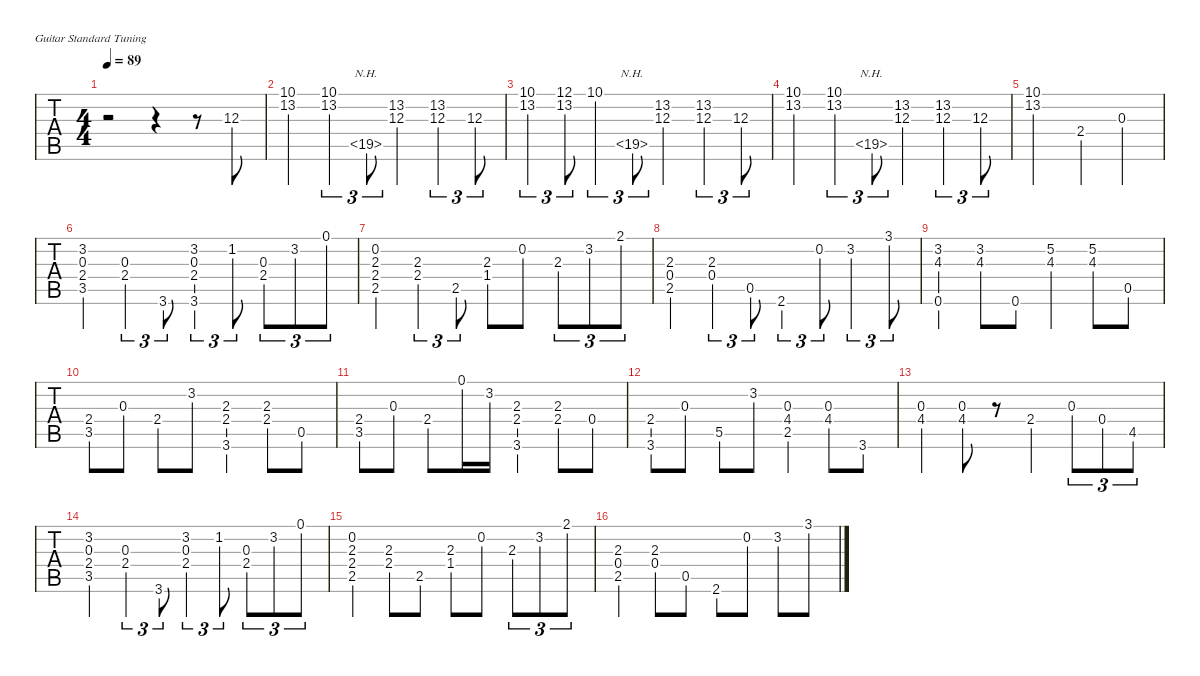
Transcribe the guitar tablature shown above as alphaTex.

\defaultSystemsLayout 4
\hideDynamics
\bracketExtendMode nobrackets
\singleTrackTrackNamePolicy hidden
\multiTrackTrackNamePolicy hidden
\firstSystemTrackNameOrientation horizontal
\otherSystemsTrackNameOrientation horizontal
\extendBarLines
\chordDiagramsInScore
\track ("Classical Guitar" "Classical Guitar") {instrument brightacousticpiano}
\staff {tabs}
\tuning (E4 B3 G3 D3 A2 E2)
\ts (4 4)
\tempo 89
\clef g2
\ks c
r.2{dy mf instrument brightacousticpiano} r.4 r.8 12.3.8 |
(10.1 13.2).4 (10.1 13.2).4{tu (3 2)} 19.5{nh}.8{tu (3 2)} (13.2 12.3).4 (13.2 12.3).4{tu (3 2)} 12.3.8{tu (3 2)} |
(10.1 13.2).4{tu (3 2)} (12.1 13.2).8{tu (3 2)} 10.1.4{tu (3 2)} 19.5{nh}.8{tu (3 2)} (13.2 12.3).4 (13.2 12.3).4{tu (3 2)} 12.3.8{tu (3 2)} |
(10.1 13.2).4 (10.1 13.2).4{tu (3 2)} 19.5{nh}.8{tu (3 2)} (13.2 12.3).4 (13.2 12.3).4{tu (3 2)} 12.3.8{tu (3 2)} |
(10.1 13.2).2 2.4.4 0.3.4 |
(3.2 0.3 2.4 3.5).4 (0.3 2.4).4{tu (3 2)} 3.6.8{tu (3 2)} (3.2 0.3 2.4 3.6).4{tu (3 2)} 1.2.8{tu (3 2)} (0.3 2.4).8{tu (3 2)} 3.2.8{tu (3 2)} 0.1.8{tu (3 2)} |
(0.2 2.3 2.4 2.5).4 (2.3 2.4).4{tu (3 2)} 2.5.8{tu (3 2)} (2.3 1.4{acc b}).8 0.2.8 2.3.8{tu (3 2)} 3.2.8{tu (3 2)} 2.1{acc #}.8{tu (3 2)} |
(2.3 0.4 2.5).4 (2.3 0.4).4{tu (3 2)} 0.5.8{tu (3 2)} 2.6{acc #}.4{tu (3 2)} 0.2.8{tu (3 2)} 3.2.4{tu (3 2)} 3.1.8{tu (3 2)} |
(3.2 4.3 0.6).4 (3.2 4.3).8 0.6.8 (5.2 4.3).4 (5.2 4.3).8 0.5.8 |
(2.4 3.5).8 0.3.8 2.4.8 3.2.8 (2.3 2.4 3.6).4 (2.3 2.4).8 0.5.8 |
(2.4 3.5).8 0.3.8 2.4.8 0.1.16 3.2.16 (2.3 2.4 3.6).4 (2.3 2.4).8 0.4.8 |
(2.4 3.6).8 0.3.8 5.5.8 3.2.8 (0.3 4.4{acc #} 2.5).4 (0.3 4.4{acc #}).8 3.6.8 |
(0.3 4.4{acc #}).4 (0.3 4.4{acc #}).8 r.8 2.4.4 0.3.8{tu (3 2)} 0.4.8{tu (3 2)} 4.5{acc b}.8{tu (3 2)} |
(3.2 0.3 2.4 3.5).4 (0.3 2.4).4{tu (3 2)} 3.6.8{tu (3 2)} (3.2 0.3 2.4).4{tu (3 2)} 1.2.8{tu (3 2)} (0.3 2.4).8{tu (3 2)} 3.2.8{tu (3 2)} 0.1.8{tu (3 2)} |
(0.2 2.3 2.4 2.5).4 (2.3 2.4).8 2.5.8 (2.3 1.4{acc b}).8 0.2.8 2.3.8{tu (3 2)} 3.2.8{tu (3 2)} 2.1{acc #}.8{tu (3 2)} |
(2.3 0.4 2.5).4 (2.3 0.4).8 0.5.8 2.6{acc #}.8 0.2.8 3.2.8 3.1.8
